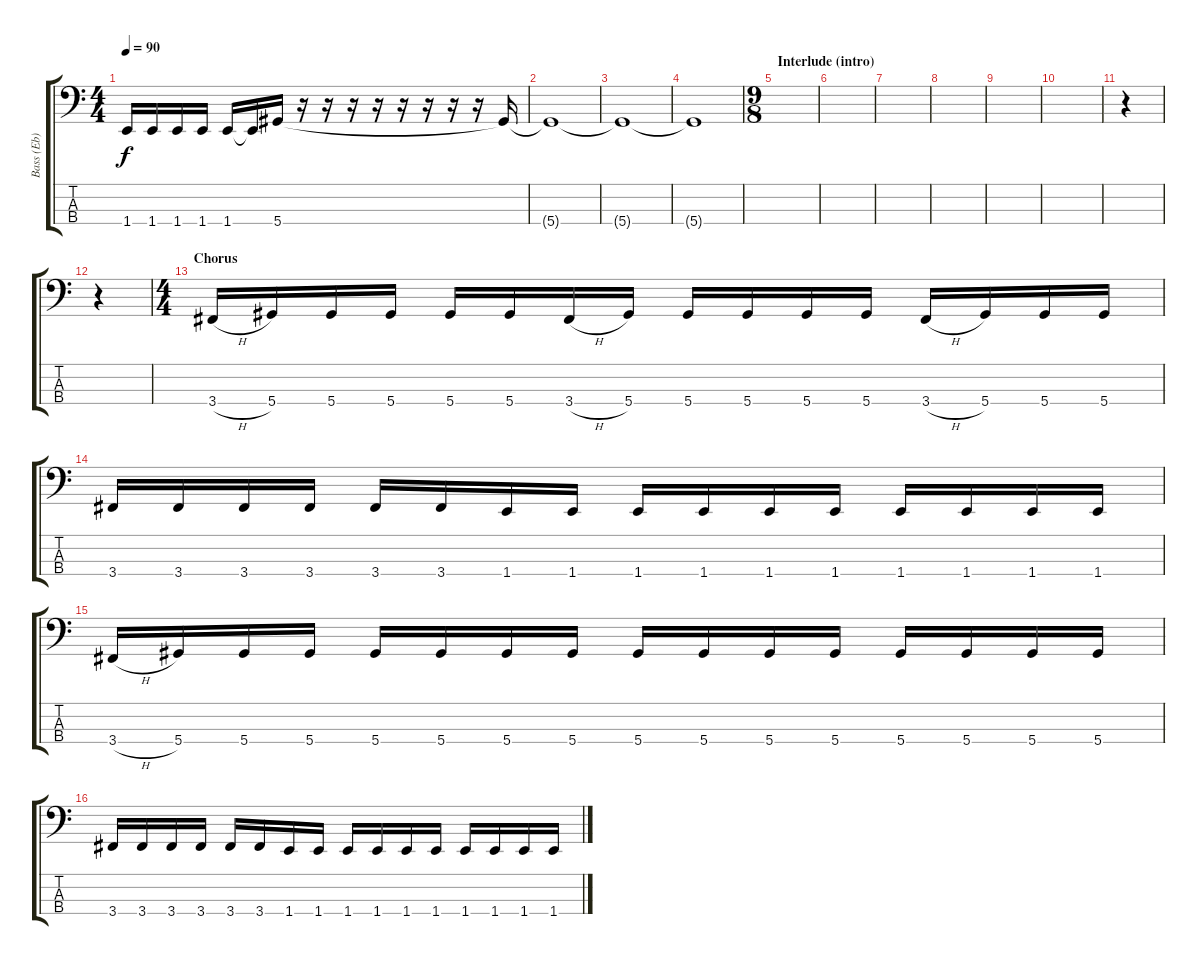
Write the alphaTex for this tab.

\track ("Bass (Eb)" "Bass (Eb)") {instrument electricbassfinger}
\staff {score tabs}
\tuning (Gb2 Db2 Ab1 Eb1) {hide}
\ts (4 4)
\tempo 90
\clef f4
\ks c
1.4.16{dy f} 1.4.16 1.4.16 1.4.16 1.4.16 1.4{t}.16 5.4.16 r.16 r.16 r.16 r.16 r.16 r.16 r.16 r.16 5.4{t}.16{volume 0} |
5.4{t}.1 |
5.4{t}.1 |
5.4{t}.1 |
\ts (9 8)
\section ("" "Interlude (intro)")
|
|
|
|
|
|
r.4 |
r.4 |
\ts (4 4)
\section ("" "Chorus")
3.4{h}.16{volume 12} 5.4.16 5.4.16 5.4.16 5.4.16 5.4.16 3.4{h}.16 5.4.16 5.4.16 5.4.16 5.4.16 5.4.16 3.4{h}.16 5.4.16 5.4.16 5.4.16 |
3.4.16 3.4.16 3.4.16 3.4.16 3.4.16 3.4.16 1.4.16 1.4.16 1.4.16 1.4.16 1.4.16 1.4.16 1.4.16 1.4.16 1.4.16 1.4.16 |
3.4{h}.16 5.4.16 5.4.16 5.4.16 5.4.16 5.4.16 5.4.16 5.4.16 5.4.16 5.4.16 5.4.16 5.4.16 5.4.16 5.4.16 5.4.16 5.4.16 |
3.4.16 3.4.16 3.4.16 3.4.16 3.4.16 3.4.16 1.4.16 1.4.16 1.4.16 1.4.16 1.4.16 1.4.16 1.4.16 1.4.16 1.4.16 1.4.16
